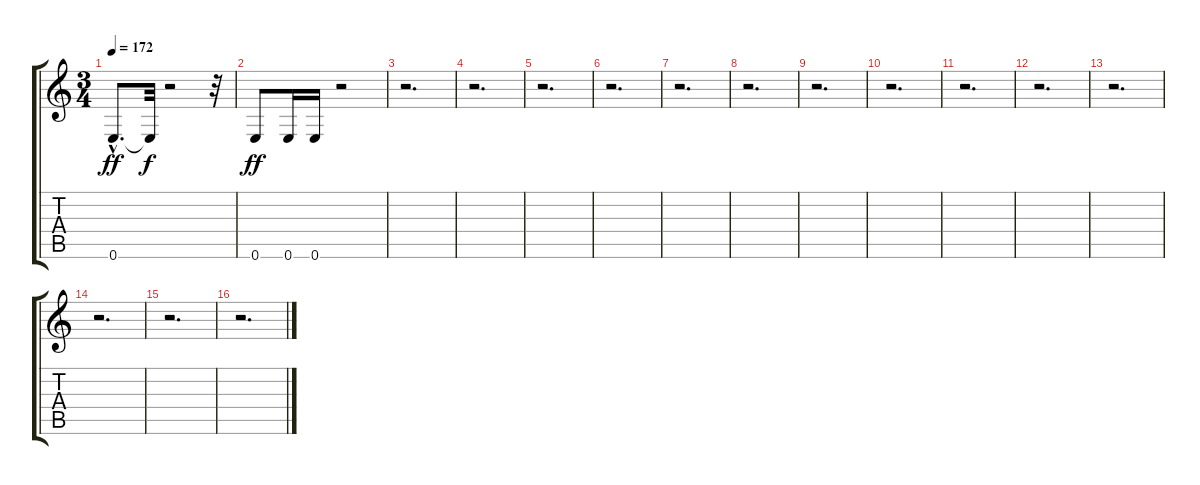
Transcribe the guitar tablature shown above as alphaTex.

\track "" {instrument electricguitarmuted}
\staff {score tabs}
\tuning (E4 B3 G3 D3 A2 E2) {hide}
\ts (3 4)
\tempo 172
\clef g2
\ks c
0.6{hac}.8{d dy ff} 0.6{t}.32{dy f} r.2 r.32 |
0.6.8{dy ff} 0.6.16 0.6.16 r.2 |
r.2{d} |
r.2{d} |
r.2{d} |
r.2{d} |
r.2{d} |
r.2{d} |
r.2{d} |
r.2{d} |
r.2{d} |
r.2{d} |
r.2{d} |
r.2{d} |
r.2{d} |
r.2{d}
